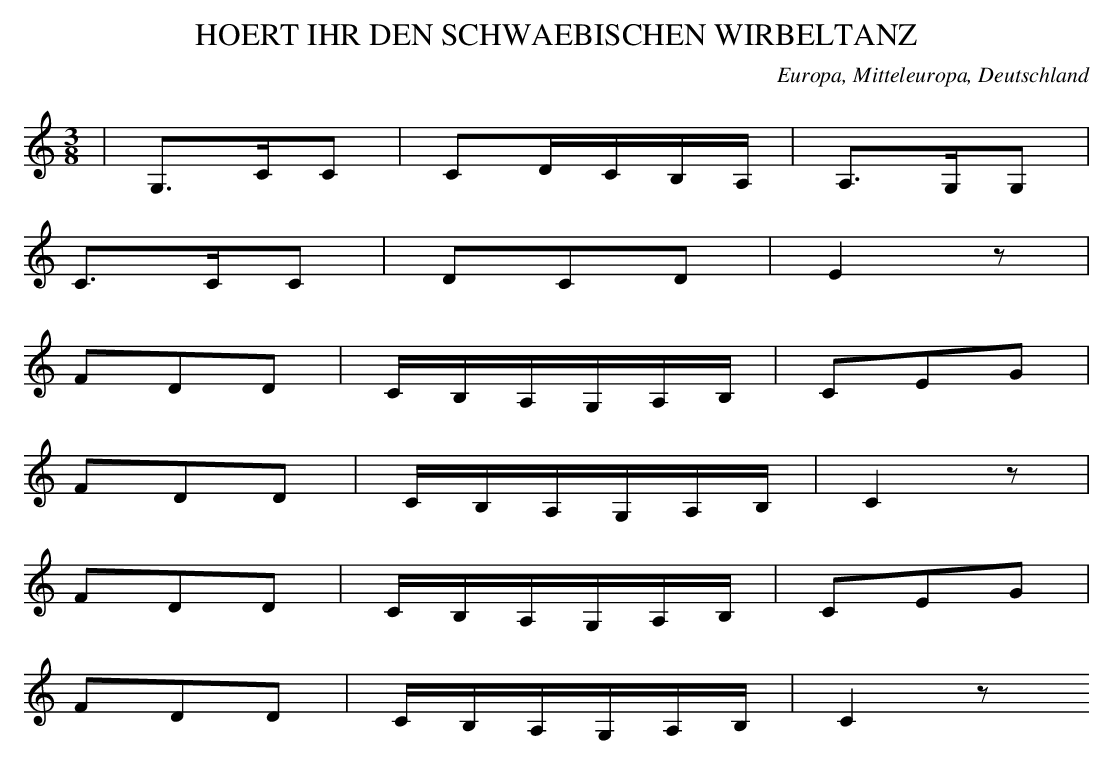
X:1
T: HOERT IHR DEN SCHWAEBISCHEN WIRBELTANZ
O: Europa, Mitteleuropa, Deutschland
M: 3/8
L: 1/16
K: C
 | G,3CC2 | C2DCB,A, | A,3G,G,2 |
C3CC2 | D2C2D2 | E4z2 |
F2D2D2 | CB,A,G,A,B, | C2E2G2 |
F2D2D2 | CB,A,G,A,B, | C4z2 |
F2D2D2 | CB,A,G,A,B, | C2E2G2 |
F2D2D2 | CB,A,G,A,B, | C4z2
